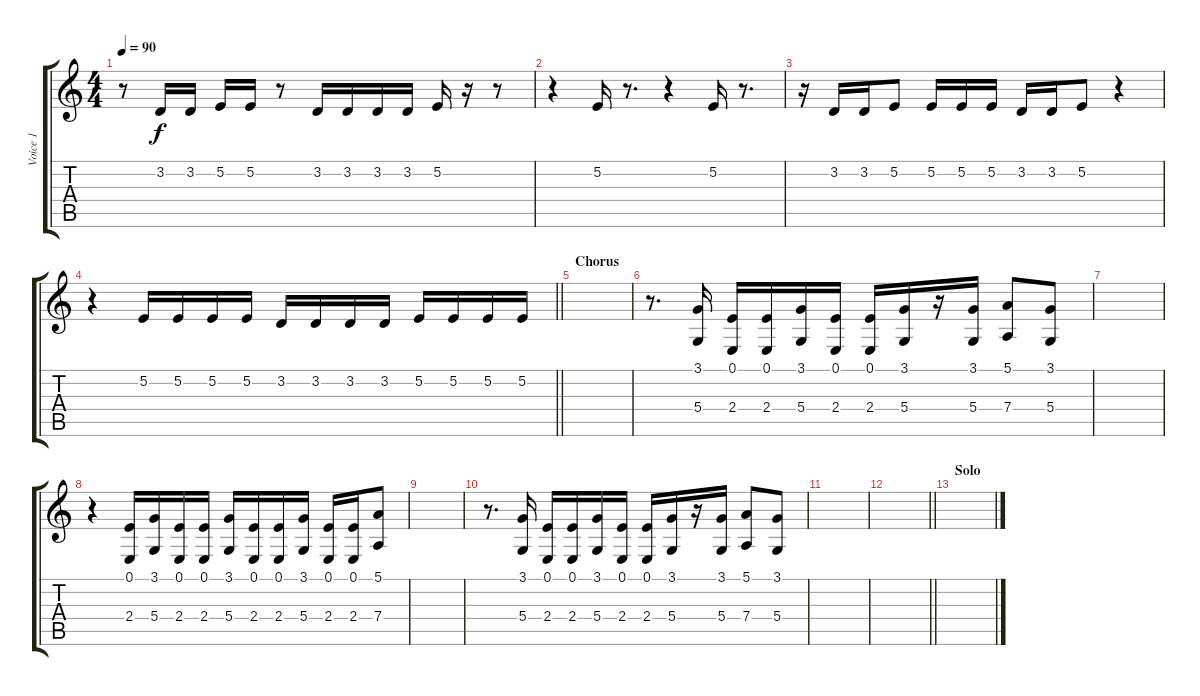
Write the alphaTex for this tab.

\track ("Voice 1" "Voice 1") {instrument altosax}
\staff {score tabs}
\tuning (E4 B3 G3 D3 A2 E2) {hide}
\ts (4 4)
\tempo 90
\clef g2
\ks c
r.8{dy f} 3.2.16 3.2.16 5.2.16 5.2.16 r.8 3.2.16 3.2.16 3.2.16 3.2.16 5.2.16 r.16 r.8 |
r.4 5.2.16 r.8{d} r.4 5.2.16 r.8{d} |
r.16 3.2.16 3.2.16 5.2.8 5.2.16 5.2.16 5.2.16 3.2.16 3.2.16 5.2.8 r.4 |
\barLineRight lightlight
r.4 5.2.16 5.2.16 5.2.16 5.2.16 3.2.16 3.2.16 3.2.16 3.2.16 5.2.16 5.2.16 5.2.16 5.2.16 |
\section ("" "Chorus")
|
r.8{d} (3.1 5.4).16 (0.1 2.4).16 (0.1 2.4).16 (3.1 5.4).16 (0.1 2.4).16 (0.1 2.4).16 (3.1 5.4).16 r.16 (3.1 5.4).16 (5.1 7.4).8 (3.1 5.4).8 |
|
r.4 (0.1 2.4).16 (3.1 5.4).16 (0.1 2.4).16 (0.1 2.4).16 (3.1 5.4).16 (0.1 2.4).16 (0.1 2.4).16 (3.1 5.4).16 (0.1 2.4).16 (0.1 2.4).16 (5.1 7.4).8 |
|
r.8{d} (3.1 5.4).16 (0.1 2.4).16 (0.1 2.4).16 (3.1 5.4).16 (0.1 2.4).16 (0.1 2.4).16 (3.1 5.4).16 r.16 (3.1 5.4).16 (5.1 7.4).8 (3.1 5.4).8 |
|
\barLineRight lightlight
|
\section ("" "Solo")
